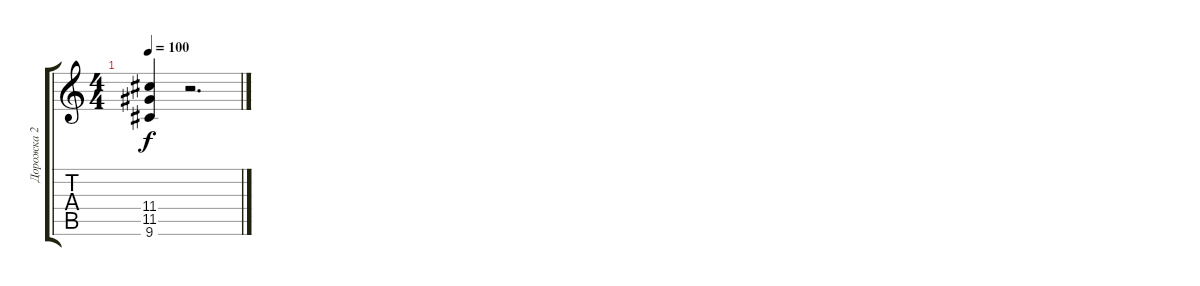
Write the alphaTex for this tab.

\track ("Дорожка 2" "Дорожка 2") {instrument distortionguitar}
\staff {score tabs}
\tuning (E4 B3 G3 D3 A2 E2) {hide}
\ts (4 4)
\tempo 100
\clef g2
\ks c
(11.4 11.5 9.6).4{dy f} r.2{d}
